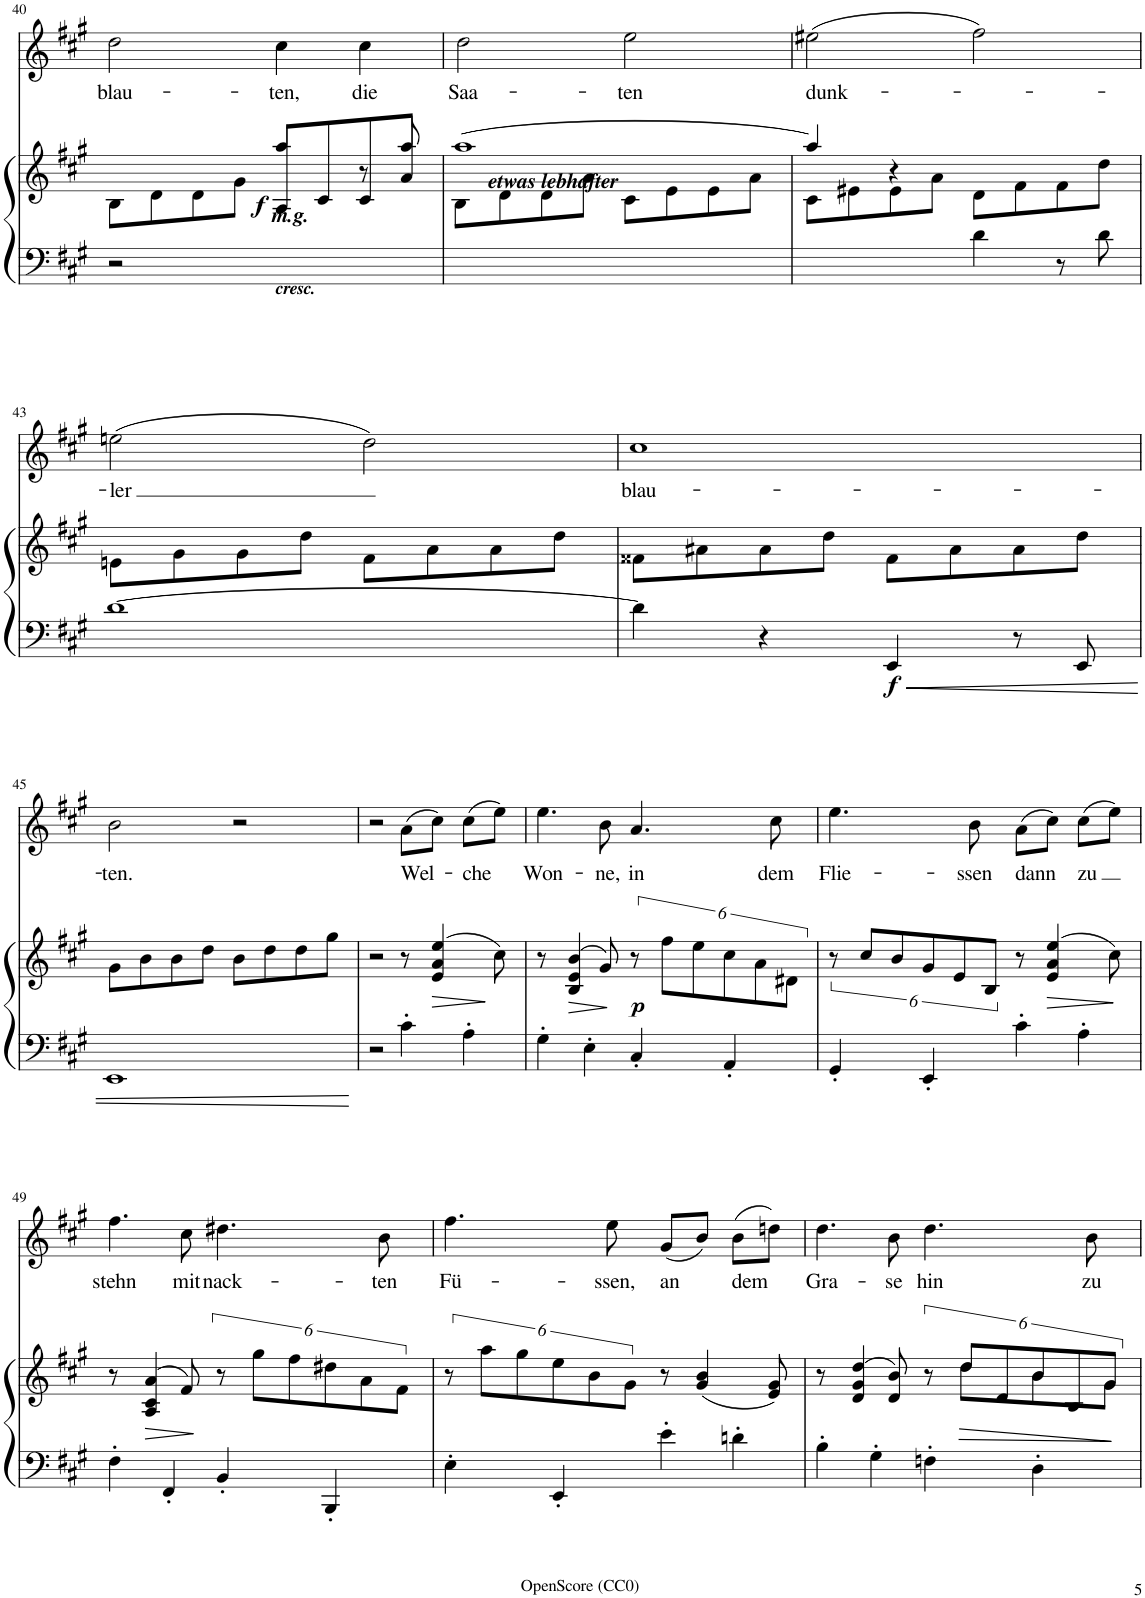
**kern	**kern	**dynam	**kern	**text
*part2	*part2	*part2	*part1	*part1
*staff3	*staff2	*staff2/3	*staff1	*staff1
*I"Pianoforte	*	*	*I"Singstimme Voice	*
*I'Pno	*	*	*	*
!!LO:PB:g=z
*clefF4	*clefG2	*	*clefG2	*
*k[f#c#g#]	*k[f#c#g#]	*	*k[f#c#g#]	*
*M2/2	*M2/2	*	*M2/2	*
*met(c|)	*met(c|)	*	*met(c|)	*
=40	=40	=40	=40	=40
*	*^	*	*	*
!	!	!	!	!	!LO:LY:b
2r	8B\L	2ryy	.	2dd\	blau-
.	8d\	.	.	.	.
.	8d\	.	.	.	.
.	8g#\J	.	.	.	.
!	!LO:TX:b:Bi:t=m.g.	!	!	!	!
!LO:TX:b:Bi:t=cresc.	!	!	!	!	!
!	!	!	!LO:DY:b	!	!LO:LY:b
2ryy	4aa/	8A/L	f	4cc#\	-ten,
.	.	8c#/	.	.	.
!	!	!	!	!	!LO:LY:b
.	8r	8c#/	.	4cc#\	die
.	8aa/	8a/J	.	.	.
=41	=41	=41	=41	=41	=41
!	!LO:TX:b:Bi:t=etwas lebhafter	!	!	!	!
!	!	!	!	!	!LO:LY:b
1ryy	[1aa	8B\L	.	2dd\	Saa-
.	.	8d\	.	.	.
.	.	8d\	.	.	.
.	.	8a\J	.	.	.
!	!	!	!	!	!LO:LY:b
.	.	8c#\L	.	2ee\	-ten
.	.	8e\	.	.	.
.	.	8e\	.	.	.
.	.	8a\J	.	.	.
=42	=42	=42	=42	=42	=42
!	!	!	!	!	!LO:LY:b
2ryy	4aa/]	8c#\L	.	(2ee#X\	dunk-
.	.	8e#X\	.	.	.
.	4r	8e#\	.	.	.
.	.	8a\J	.	.	.
4d\	8d\L	2ryy	.	2ff#\)	.
.	8f#\	.	.	.	.
8r	8f#\	.	.	.	.
8d\	8dd\J	.	.	.	.
*	*v	*v	*	*	*
!!LO:LB:g=z
=43	=43	=43	=43	=43
!	!	!	!	!LO:LY:b
[1d	8en\L	.	(2een\	-ler
.	8g#\	.	.	.
.	8g#\	.	.	.
.	8dd\J	.	.	.
.	8f#\L	.	2dd\)	.
.	8a\	.	.	.
.	8a\	.	.	.
.	8dd\J	.	.	.
=44	=44	=44	=44	=44
!	!	!	!	!LO:LY:b
4d\]	8f##X\L	.	1cc#	blau-
.	8a#X\	.	.	.
4r	8a#\	.	.	.
.	8dd\J	.	.	.
!	!	!LO:DY:b=2	!	!
4EE/	8f##\L	f	.	.
.	8a#\	.	.	.
8r	8a#\	.	.	.
8EE/	8dd\J	.	.	.
!!LO:LB:g=z
=45	=45	=45	=45	=45
!	!	!	!	!LO:LY:b
1EE	8g#\L	.	2b\	-ten.
.	8b\	.	.	.
.	8b\	.	.	.
.	8dd\J	.	.	.
.	8b\L	.	2r	.
.	8dd\	.	.	.
.	8dd\	.	.	.
.	8gg#\J	.	.	.
=46	=46	=46	=46	=46
2r	2r	.	2r	.
!	!	!	!	!LO:LY:b
4c#'\	8r	.	(8a\L	Wel-
!	!	!LO:HP:b	!	!
.	(4e/ 4a/ 4ee/	>	8cc#\J)	.
!	!	!	!	!LO:LY:b
4A'\	.	.	(8cc#\L	-che
.	8cc#\)	]	8ee\J)	.
=47	=47	=47	=47	=47
!	!	!	!	!LO:LY:b
4G#'\	8r	.	4.ee\	Won-
!	!	!LO:HP:b	!	!
.	(>4B/ 4e/ 4b/	>	.	.
4E'\	.	.	.	.
!	!	!	!	!LO:LY:b
.	8g#/)	.	8b\	-ne,
!	!	!LO:DY:n=1:b	!	!LO:LY:b
4C#'/	12r	] p	4.a/	in
.	12ff#\L	.	.	.
.	12ee\	.	.	.
4AA'/	12cc#\	.	.	.
.	12a\	.	.	.
!	!	!	!	!LO:LY:b
.	.	.	8cc#\	dem
.	12d#X\J	.	.	.
=48	=48	=48	=48	=48
!	!	!	!	!LO:LY:b
4GG#'/	12r	.	4.ee\	Flie-
.	12cc#/L	.	.	.
.	12b/	.	.	.
4EE'/	12g#/	.	.	.
.	12e/	.	.	.
!	!	!	!	!LO:LY:b
.	.	.	8b\	-ssen
.	12B/J	.	.	.
!	!	!	!	!LO:LY:b
4c#'\	8r	.	(8a\L	dann
!	!	!LO:HP:b	!	!
.	(4e/ 4a/ 4ee/	>	8cc#\J)	.
!	!	!	!	!LO:LY:b
4A'\	.	.	(8cc#\L	zu
.	8cc#\)	]	8ee\J)	.
!!LO:LB:g=z
=49	=49	=49	=49	=49
!	!	!	!	!LO:LY:b
4F#'\	8r	.	4.ff#\	stehn
!	!	!LO:HP:b	!	!
.	(>4A/ 4c#/ 4a/	>	.	.
4FF#'/	.	.	.	.
!	!	!	!	!LO:LY:b
.	8f#/)	.	8cc#\	mit
!	!	!	!	!LO:LY:b
4BB'/	12r	]	4.dd#X\	nack-
.	12gg#\L	.	.	.
.	12ff#\	.	.	.
4BBB'/	12dd#X\	.	.	.
.	12a\	.	.	.
!	!	!	!	!LO:LY:b
.	.	.	8b\	-ten
.	12f#\J	.	.	.
=50	=50	=50	=50	=50
!	!	!	!	!LO:LY:b
4E'\	12r	.	4.ff#\	Fü-
.	12aa\L	.	.	.
.	12gg#\	.	.	.
4EE'/	12ee\	.	.	.
.	12b\	.	.	.
!	!	!	!	!LO:LY:b
.	.	.	8ee\	-ssen,
.	12g#\J	.	.	.
!	!	!	!	!LO:LY:b
4e'\	8r	.	(8g#/L	an
.	(4g#/ 4b/	.	8b/J)	.
!	!	!	!	!LO:LY:b
4dn'\	.	.	(8b\L	dem
.	8e/ 8g#/)	.	8ddn\J)	.
=51	=51	=51	=51	=51
*	*^	*	*	*
!	!	!	!	!	!LO:LY:b
4B'\	8r	2ryy	.	4.dd\	Gra-
.	(>4d/ 4g#/ 4dd/	.	.	.	.
4G#'\	.	.	.	.	.
!	!	!	!	!	!LO:LY:b
.	8d/ 8b/)	.	.	8b\	-se
*	*	*Xtuplet	*	*	*
!	!	!	!	!	!LO:LY:b
4Fn'\	12r	12ryy	.	4.dd\	hin
!	!	!	!LO:HP:b	!	!
.	12dd/L	12dd\L	>	.	.
.	12d/	12ryy	.	.	.
4D'\	12b/	12b\	.	.	.
.	12B/	12ryy	.	.	.
!	!	!	!	!	!LO:LY:b
.	.	.	.	8b\	zu
.	12g#/J	12g#\J	]	.	.
*	*v	*v	*	*	*
=	=	=	=	=
*-	*-	*-	*-	*-
